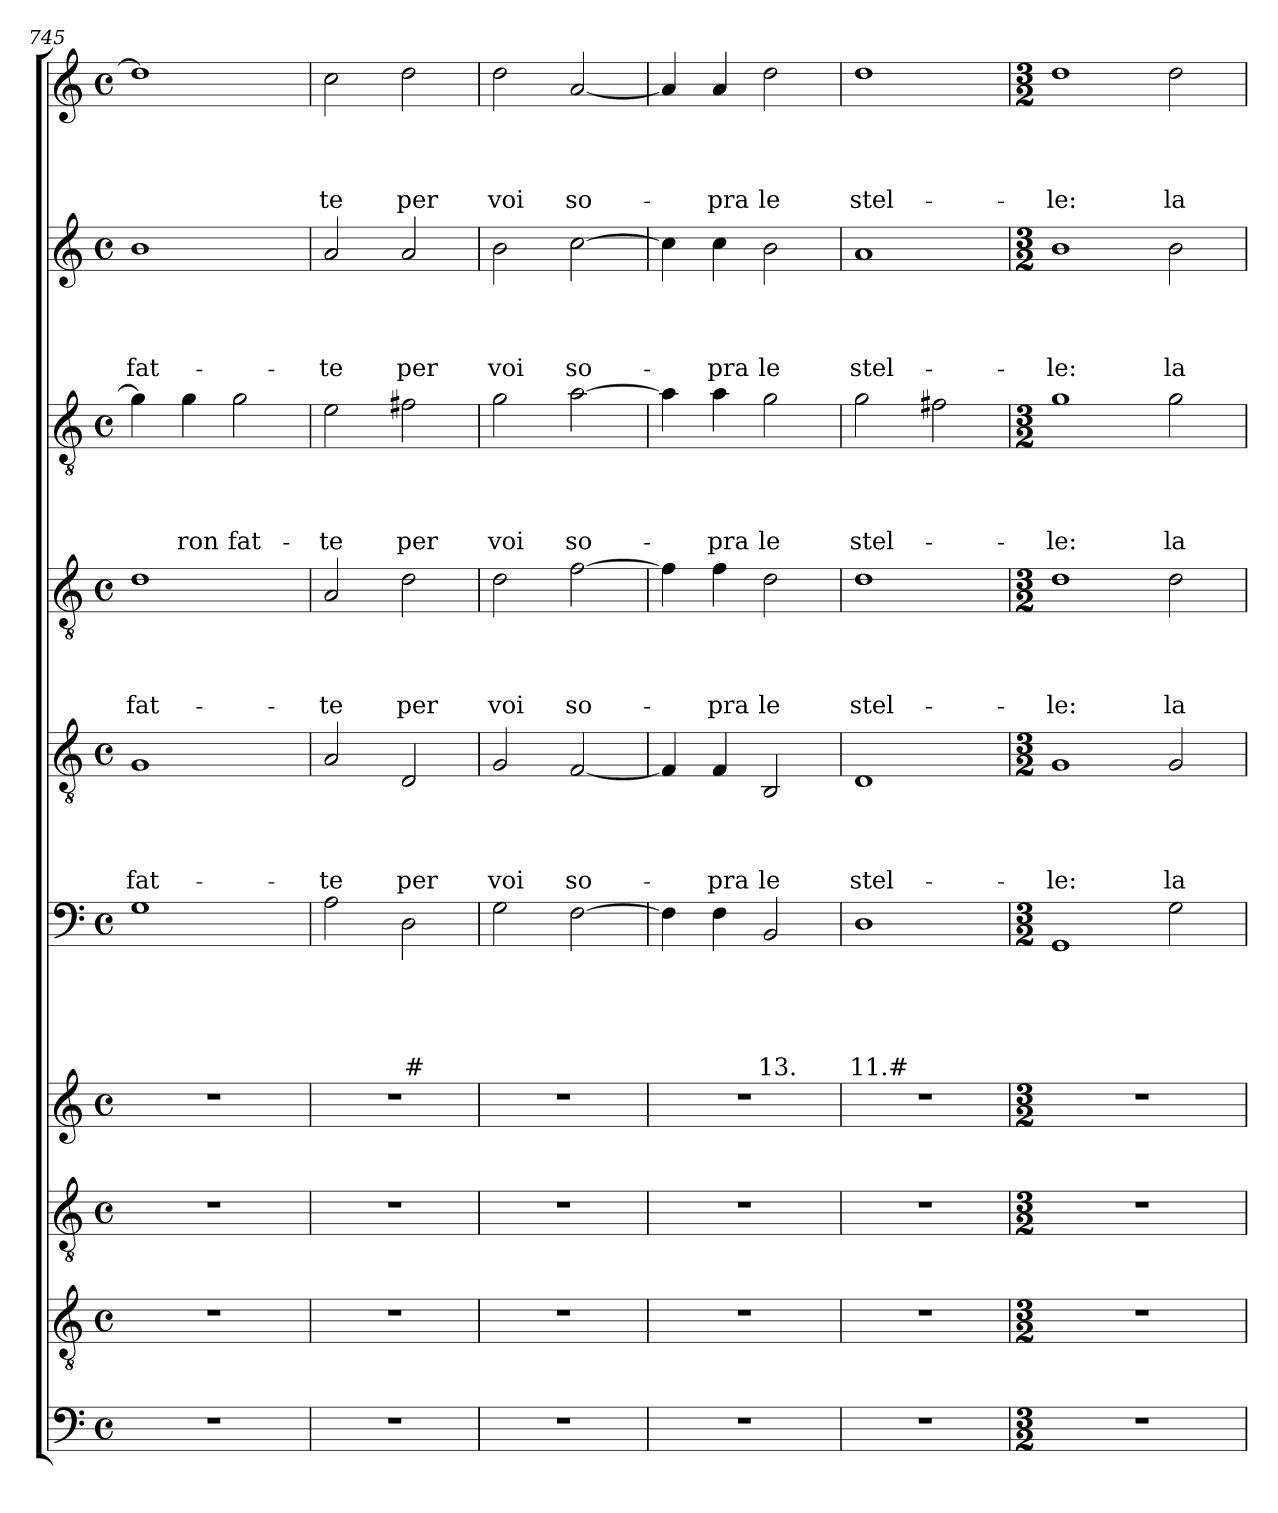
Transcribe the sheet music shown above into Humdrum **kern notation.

**kern	**kern	**kern	**kern	**kern	**text	**text	**text	**text	**text	**kern	**text	**text	**text	**text	**kern	**text	**text	**text	**text	**kern	**text	**text	**text	**text	**kern	**text	**text	**text	**text	**kern	**text	**text	**text	**text
*part10	*part9	*part8	*part7	*part6	*part6	*part6	*part6	*part6	*part6	*part5	*part5	*part5	*part5	*part5	*part4	*part4	*part4	*part4	*part4	*part3	*part3	*part3	*part3	*part3	*part2	*part2	*part2	*part2	*part2	*part1	*part1	*part1	*part1	*part1
*staff10	*staff9	*staff8	*staff7	*staff6	*staff6	*staff6	*staff6	*staff6	*staff6	*staff5	*staff5	*staff5	*staff5	*staff5	*staff4	*staff4	*staff4	*staff4	*staff4	*staff3	*staff3	*staff3	*staff3	*staff3	*staff2	*staff2	*staff2	*staff2	*staff2	*staff1	*staff1	*staff1	*staff1	*staff1
*clefF4	*clefGv2	*clefGv2	*clefG2	*clefF4	*	*	*	*	*	*clefGv2	*	*	*	*	*clefGv2	*	*	*	*	*clefGv2	*	*	*	*	*clefG2	*	*	*	*	*clefG2	*	*	*	*
*k[]	*k[]	*k[]	*k[]	*k[]	*	*	*	*	*	*k[]	*	*	*	*	*k[]	*	*	*	*	*k[]	*	*	*	*	*k[]	*	*	*	*	*k[]	*	*	*	*
*C:	*C:	*C:	*C:	*C:	*	*	*	*	*	*C:	*	*	*	*	*C:	*	*	*	*	*C:	*	*	*	*	*C:	*	*	*	*	*C:	*	*	*	*
*M4/4	*M4/4	*M4/4	*M4/4	*M4/4	*	*	*	*	*	*M4/4	*	*	*	*	*M4/4	*	*	*	*	*M4/4	*	*	*	*	*M4/4	*	*	*	*	*M4/4	*	*	*	*
*met(c)	*met(c)	*met(c)	*met(c)	*met(c)	*	*	*	*	*	*met(c)	*	*	*	*	*met(c)	*	*	*	*	*met(c)	*	*	*	*	*met(c)	*	*	*	*	*met(c)	*	*	*	*
=745	=745	=745	=745	=745	=745	=745	=745	=745	=745	=745	=745	=745	=745	=745	=745	=745	=745	=745	=745	=745	=745	=745	=745	=745	=745	=745	=745	=745	=745	=745	=745	=745	=745	=745
1r	1r	1r	1r	1G	.	.	.	.	.	1G	.	.	.	fat-	1d	.	.	.	fat-	4g\]	.	.	.	.	1b	.	.	.	fat-	1dd]	.	.	.	.
.	.	.	.	.	.	.	.	.	.	.	.	.	.	.	.	.	.	.	.	4g\	.	.	.	-ron	.	.	.	.	.	.	.	.	.	.
.	.	.	.	.	.	.	.	.	.	.	.	.	.	.	.	.	.	.	.	2g\	.	.	.	fat-	.	.	.	.	.	.	.	.	.	.
=746	=746	=746	=746	=746	=746	=746	=746	=746	=746	=746	=746	=746	=746	=746	=746	=746	=746	=746	=746	=746	=746	=746	=746	=746	=746	=746	=746	=746	=746	=746	=746	=746	=746	=746
1r	1r	1r	1r	2A\	.	.	.	.	.	2A/	.	.	.	-te	2A/	.	.	.	-te	2e\	.	.	.	-te	2a/	.	.	.	-te	2cc\	.	.	.	-te
.	.	.	.	2D\	.	.	.	.	#	2D/	.	.	.	per	2d\	.	.	.	per	2f#X\	.	.	.	per	2a/	.	.	.	per	2dd\	.	.	.	per
=747	=747	=747	=747	=747	=747	=747	=747	=747	=747	=747	=747	=747	=747	=747	=747	=747	=747	=747	=747	=747	=747	=747	=747	=747	=747	=747	=747	=747	=747	=747	=747	=747	=747	=747
1r	1r	1r	1r	2G\	.	.	.	.	.	2G/	.	.	.	voi	2d\	.	.	.	voi	2g\	.	.	.	voi	2b\	.	.	.	voi	2dd\	.	.	.	voi
.	.	.	.	[2F\	.	.	.	.	.	[2F/	.	.	.	so-	[2f\	.	.	.	so-	[2a\	.	.	.	so-	[2cc\	.	.	.	so-	[2a/	.	.	.	so-
=748	=748	=748	=748	=748	=748	=748	=748	=748	=748	=748	=748	=748	=748	=748	=748	=748	=748	=748	=748	=748	=748	=748	=748	=748	=748	=748	=748	=748	=748	=748	=748	=748	=748	=748
1r	1r	1r	1r	4F\]	.	.	.	.	.	4F/]	.	.	.	.	4f\]	.	.	.	.	4a\]	.	.	.	.	4cc\]	.	.	.	.	4a/]	.	.	.	.
.	.	.	.	4F\	.	.	.	.	.	4F/	.	.	.	-pra	4f\	.	.	.	-pra	4a\	.	.	.	-pra	4cc\	.	.	.	-pra	4a/	.	.	.	-pra
.	.	.	.	2BB/	.	.	.	.	13.	2BB/	.	.	.	le	2d\	.	.	.	le	2g\	.	.	.	le	2b\	.	.	.	le	2dd\	.	.	.	le
=749	=749	=749	=749	=749	=749	=749	=749	=749	=749	=749	=749	=749	=749	=749	=749	=749	=749	=749	=749	=749	=749	=749	=749	=749	=749	=749	=749	=749	=749	=749	=749	=749	=749	=749
1r	1r	1r	1r	1D	.	.	.	.	11.#	1D	.	.	.	stel-	1d	.	.	.	stel-	2g\	.	.	.	stel-	1a	.	.	.	stel-	1dd	.	.	.	stel-
.	.	.	.	.	.	.	.	.	.	.	.	.	.	.	.	.	.	.	.	2f#X\	.	.	.	.	.	.	.	.	.	.	.	.	.	.
=750	=750	=750	=750	=750	=750	=750	=750	=750	=750	=750	=750	=750	=750	=750	=750	=750	=750	=750	=750	=750	=750	=750	=750	=750	=750	=750	=750	=750	=750	=750	=750	=750	=750	=750
*M3/2	*M3/2	*M3/2	*M3/2	*M3/2	*	*	*	*	*	*M3/2	*	*	*	*	*M3/2	*	*	*	*	*M3/2	*	*	*	*	*M3/2	*	*	*	*	*M3/2	*	*	*	*
1.r	1.r	1.r	1.r	1GG	.	.	.	.	.	1G	.	.	.	-le:	1d	.	.	.	-le:	1g	.	.	.	-le:	1b	.	.	.	-le:	1dd	.	.	.	-le:
.	.	.	.	2G\	.	.	.	.	.	2G/	.	.	.	la-	2d\	.	.	.	la-	2g\	.	.	.	la-	2b\	.	.	.	la-	2dd\	.	.	.	la-
=	=	=	=	=	=	=	=	=	=	=	=	=	=	=	=	=	=	=	=	=	=	=	=	=	=	=	=	=	=	=	=	=	=	=
*-	*-	*-	*-	*-	*-	*-	*-	*-	*-	*-	*-	*-	*-	*-	*-	*-	*-	*-	*-	*-	*-	*-	*-	*-	*-	*-	*-	*-	*-	*-	*-	*-	*-	*-
